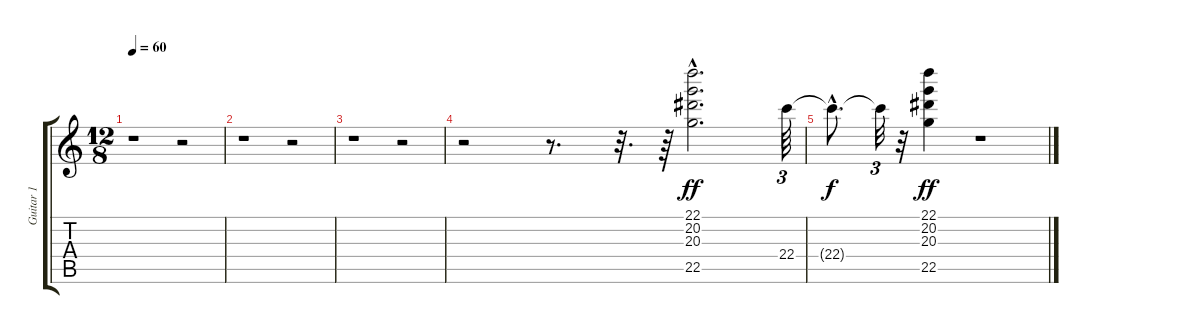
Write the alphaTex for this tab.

\track ("Guitar 1" "Guitar 1") {instrument distortionguitar}
\staff {score tabs}
\tuning (E4 B3 G3 D3 A2 E2) {hide}
\ts (12 8)
\tempo 60
\clef g2
\ks c
r.1{dy ff} r.2 |
r.1 r.2 |
r.1 r.2 |
r.2 r.8{d} r.32{d} r.64 (22.1{hac} 20.2{hac} 20.3{hac} 22.5{hac}).2{d} 22.4.64{tu (3 2)} |
22.4{hac t}.8{d dy f} 22.4{t}.32{tu (3 2)} r.32 (22.1 20.2 20.3 22.5).4{dy ff} r.1
